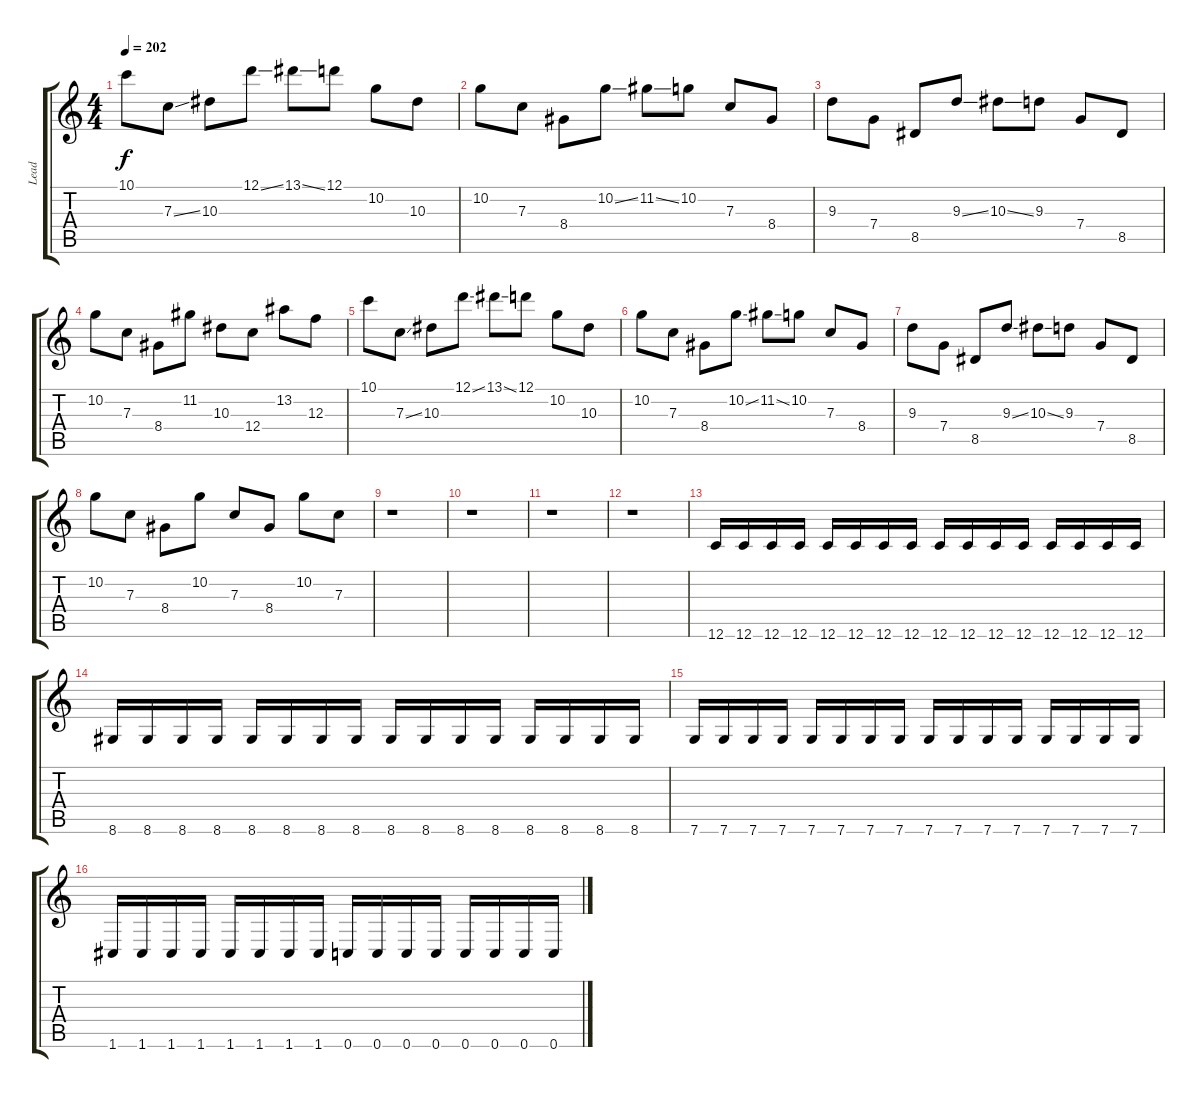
\track ("Lead" "Lead") {instrument distortionguitar}
\staff {score tabs}
\tuning (D4 A3 F3 C3 G2 C2) {hide}
\ts (4 4)
\tempo 202
\clef g2
\ks c
10.1.8{dy f} 7.3{ss}.8 10.3.8 12.1{ss}.8 13.1{ss}.8 12.1.8 10.2.8 10.3.8 |
10.2.8 7.3.8 8.4.8 10.2{ss}.8 11.2{ss}.8 10.2.8 7.3.8 8.4.8 |
9.3.8 7.4.8 8.5.8 9.3{ss}.8 10.3{ss}.8 9.3.8 7.4.8 8.5.8 |
10.2.8 7.3.8 8.4.8 11.2.8 10.3.8 12.4.8 13.2.8 12.3.8 |
10.1.8 7.3{ss}.8 10.3.8 12.1{ss}.8 13.1{ss}.8 12.1.8 10.2.8 10.3.8 |
10.2.8 7.3.8 8.4.8 10.2{ss}.8 11.2{ss}.8 10.2.8 7.3.8 8.4.8 |
9.3.8 7.4.8 8.5.8 9.3{ss}.8 10.3{ss}.8 9.3.8 7.4.8 8.5.8 |
10.2.8 7.3.8 8.4.8 10.2.8 7.3.8 8.4.8 10.2.8 7.3.8 |
r.1 |
r.1 |
r.1 |
r.1 |
12.6.16 12.6.16 12.6.16 12.6.16 12.6.16 12.6.16 12.6.16 12.6.16 12.6.16 12.6.16 12.6.16 12.6.16 12.6.16 12.6.16 12.6.16 12.6.16 |
8.6.16 8.6.16 8.6.16 8.6.16 8.6.16 8.6.16 8.6.16 8.6.16 8.6.16 8.6.16 8.6.16 8.6.16 8.6.16 8.6.16 8.6.16 8.6.16 |
7.6.16 7.6.16 7.6.16 7.6.16 7.6.16 7.6.16 7.6.16 7.6.16 7.6.16 7.6.16 7.6.16 7.6.16 7.6.16 7.6.16 7.6.16 7.6.16 |
1.6.16 1.6.16 1.6.16 1.6.16 1.6.16 1.6.16 1.6.16 1.6.16 0.6.16 0.6.16 0.6.16 0.6.16 0.6.16 0.6.16 0.6.16 0.6.16
